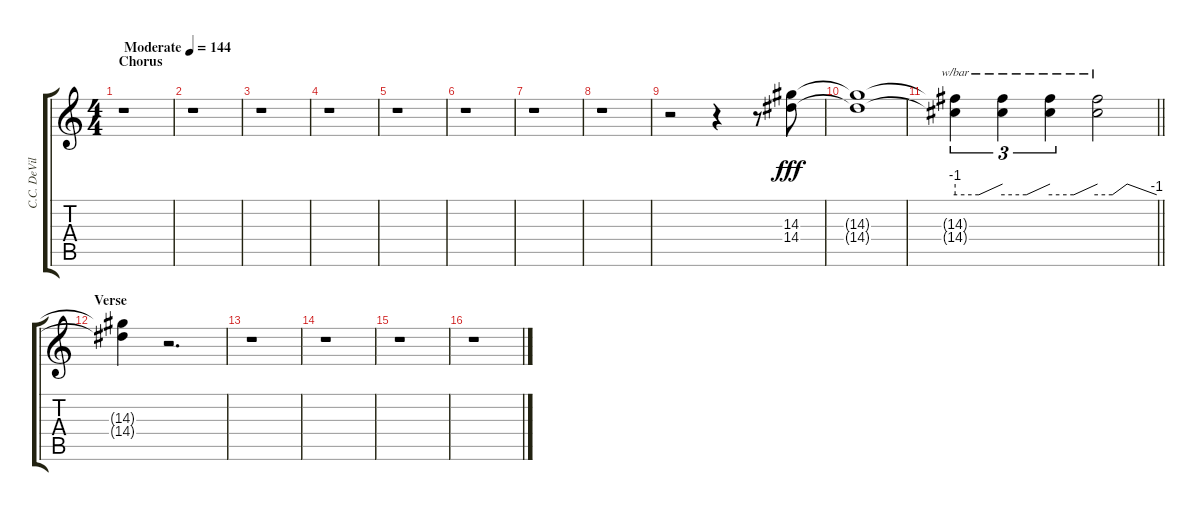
\track ("C.C. DeVille - Lead Guitar" "C.C. DeVil") {instrument distortionguitar}
\staff {score tabs}
\tuning (Eb4 Bb3 Gb3 Db3 Ab2 Eb2) {hide}
\ts (4 4)
\section ("" "Chorus")
\tempo (144 "Moderate")
\clef g2
\ks c
r.1{dy fff instrument distortionguitar} |
r.1 |
r.1 |
r.1 |
r.1 |
r.1 |
r.1 |
r.1 |
r.2 r.4 r.8 (14.3 14.4).8 |
(14.3{t} 14.4{t}).1 |
\barLineRight lightlight
(14.3{t} 14.4{t}).4{tu (3 2) tbe (custom default 0 -4 30 -4 60 0)} (14.3{t} 14.4{t}).4{tu (3 2) tbe (custom default 0 -4 30 -4 60 0)} (14.3{t} 14.4{t}).4{tu (3 2) tbe (custom default 0 -4 30 -4 60 0)} (14.3{t} 14.4{t}).2{tbe (custom default 0 -4 15 -4 30 0 60 -4)} |
\section ("" "Verse")
(14.3{t} 14.4{t}).4 r.2{d} |
r.1 |
r.1 |
r.1 |
r.1
